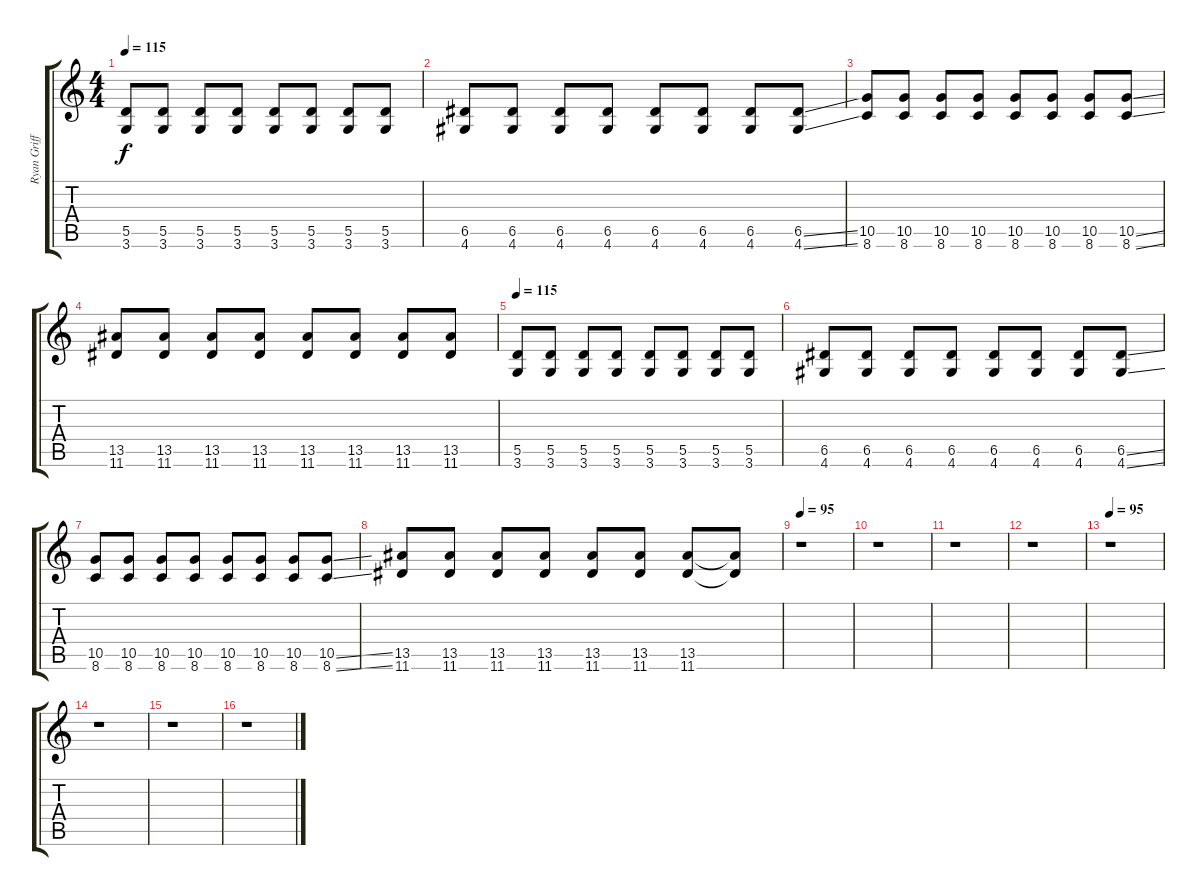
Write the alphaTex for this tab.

\track ("Ryan Griffits" "Ryan Griff") {instrument overdrivenguitar}
\staff {score tabs}
\tuning (E4 B3 G3 D3 A2 E2) {hide}
\ts (4 4)
\tempo 115
\clef g2
\ks c
(5.5 3.6).8{dy f volume 12} (5.5 3.6).8 (5.5 3.6).8 (5.5 3.6).8 (5.5 3.6).8 (5.5 3.6).8 (5.5 3.6).8 (5.5 3.6).8 |
(6.5 4.6).8 (6.5 4.6).8 (6.5 4.6).8 (6.5 4.6).8 (6.5 4.6).8 (6.5 4.6).8 (6.5 4.6).8 (6.5{ss} 4.6{ss}).8 |
(10.5 8.6).8 (10.5 8.6).8 (10.5 8.6).8 (10.5 8.6).8 (10.5 8.6).8 (10.5 8.6).8 (10.5 8.6).8 (10.5{ss} 8.6{ss}).8 |
(13.5 11.6).8 (13.5 11.6).8 (13.5 11.6).8 (13.5 11.6).8 (13.5 11.6).8 (13.5 11.6).8 (13.5 11.6).8 (13.5 11.6).8 |
\tempo 115
(5.5 3.6).8 (5.5 3.6).8 (5.5 3.6).8 (5.5 3.6).8 (5.5 3.6).8 (5.5 3.6).8 (5.5 3.6).8 (5.5 3.6).8 |
(6.5 4.6).8 (6.5 4.6).8 (6.5 4.6).8 (6.5 4.6).8 (6.5 4.6).8 (6.5 4.6).8 (6.5 4.6).8 (6.5{ss} 4.6{ss}).8 |
(10.5 8.6).8 (10.5 8.6).8 (10.5 8.6).8 (10.5 8.6).8 (10.5 8.6).8 (10.5 8.6).8 (10.5 8.6).8 (10.5{ss} 8.6{ss}).8 |
(13.5 11.6).8 (13.5 11.6).8 (13.5 11.6).8 (13.5 11.6).8 (13.5 11.6).8 (13.5 11.6).8{volume 10} (13.5 11.6).8 (13.5{t} 11.6{t}).8 |
\tempo 95
r.1 |
r.1 |
r.1 |
r.1 |
\tempo 95
r.1 |
r.1 |
r.1 |
r.1
